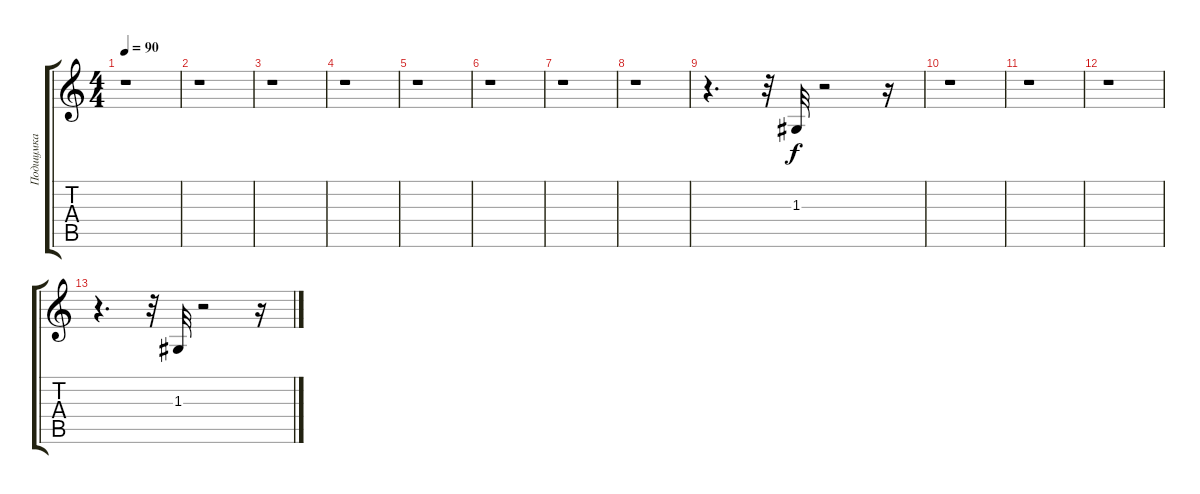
\track ("Подшумка" "Подшумка") {instrument guitarfretnoise}
\staff {score tabs}
\tuning (E4 B3 G3 D3 A2 E2) {hide}
\ts (4 4)
\tempo 90
\clef g2
\ks c
r.1{dy f} |
r.1 |
r.1 |
r.1 |
r.1 |
r.1 |
r.1 |
r.1 |
r.4{d} r.32 1.3.32 r.2 r.16 |
r.1 |
r.1 |
r.1 |
r.4{d} r.32 1.3.32 r.2 r.16
